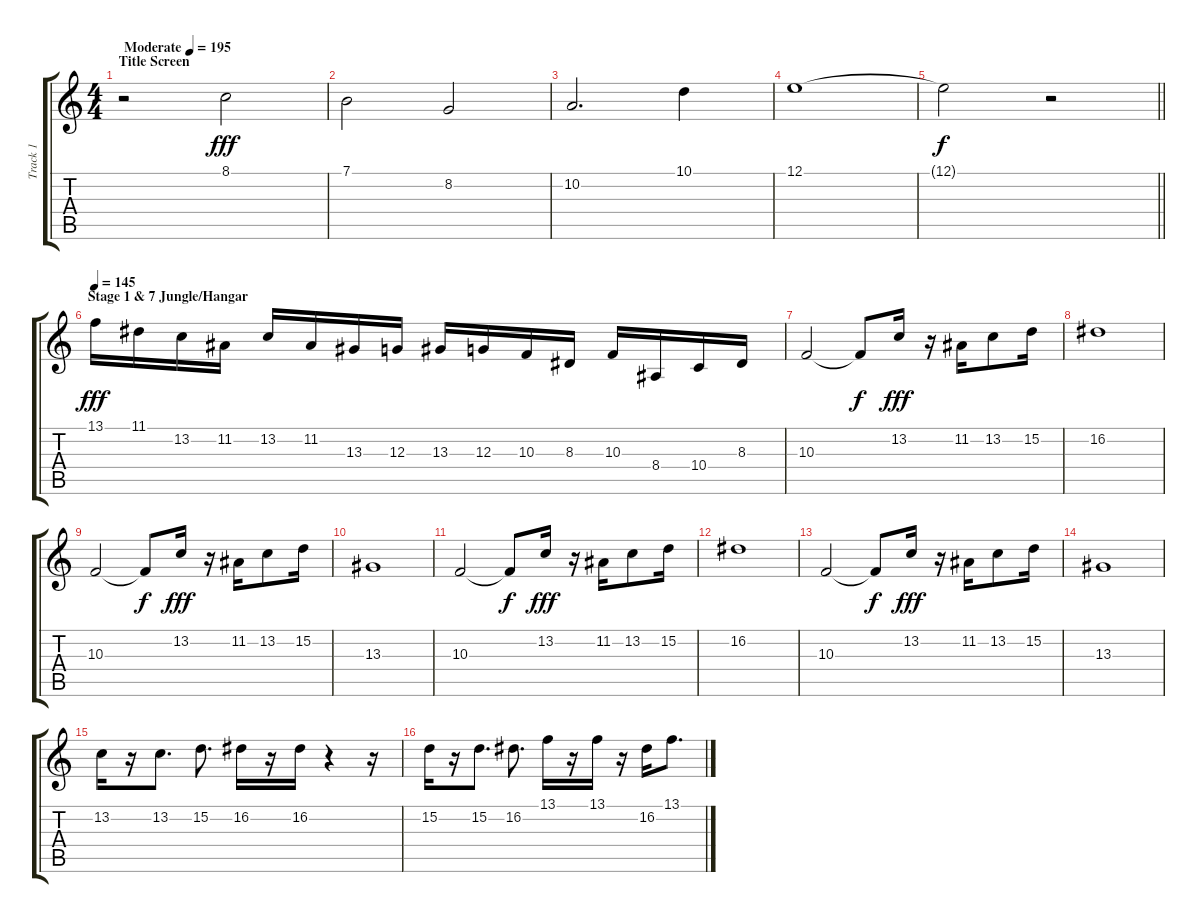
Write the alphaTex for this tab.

\track ("Track 1" "Track 1") {instrument lead2sawtooth}
\staff {score tabs}
\tuning (E4 B3 G3 D3 A2 E2) {hide}
\ts (4 4)
\section ("" "Title Screen")
\tempo (195 "Moderate")
\clef g2
\ks c
r.2{dy fff instrument lead2sawtooth} 8.1.2 |
7.1.2 8.2.2 |
10.2.2{d} 10.1.4 |
12.1.1 |
\barLineRight lightlight
12.1{t}.2{dy f} r.2 |
\section ("" "Stage 1 & 7 Jungle/Hangar")
\tempo 145
13.1.16{dy fff} 11.1.16 13.2.16 11.2.16 13.2.16 11.2.16 13.3.16 12.3.16 13.3.16 12.3.16 10.3.16 8.3.16 10.3.16 8.4.16 10.4.16 8.3.16 |
10.3.2 10.3{t}.8{dy f} 13.2.16{dy fff} r.16 11.2.16 13.2.8 15.2.16 |
16.2.1 |
10.3.2 10.3{t}.8{dy f} 13.2.16{dy fff} r.16 11.2.16 13.2.8 15.2.16 |
13.3.1 |
10.3.2 10.3{t}.8{dy f} 13.2.16{dy fff} r.16 11.2.16 13.2.8 15.2.16 |
16.2.1 |
10.3.2 10.3{t}.8{dy f} 13.2.16{dy fff} r.16 11.2.16 13.2.8 15.2.16 |
13.3.1 |
13.2.16 r.16 13.2.8{d} 15.2.8{d} 16.2.16 r.16 16.2.16 r.4 r.16 |
15.2.16 r.16 15.2.8{d} 16.2.8{d} 13.1.16 r.16 13.1.16 r.16 16.2.16 13.1.8{d}
